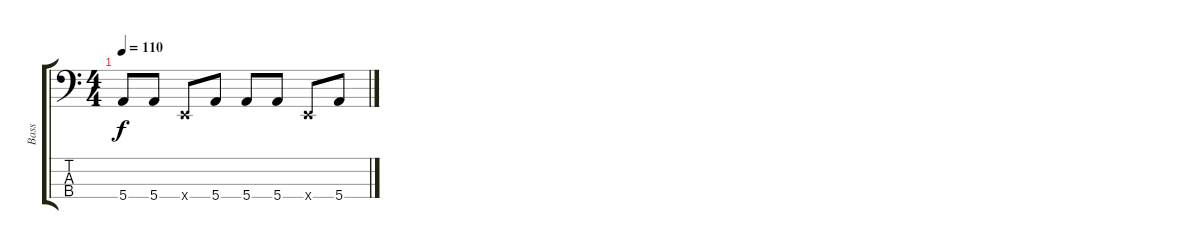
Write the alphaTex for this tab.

\track ("Bass" "Bass") {instrument electricbassfinger}
\staff {score tabs}
\tuning (G2 D2 A1 E1) {hide}
\ts (4 4)
\tempo 110
\clef f4
\ks c
5.4.8{dy f} 5.4.8 0.4{x}.8 5.4.8 5.4.8 5.4.8 0.4{x}.8 5.4.8
